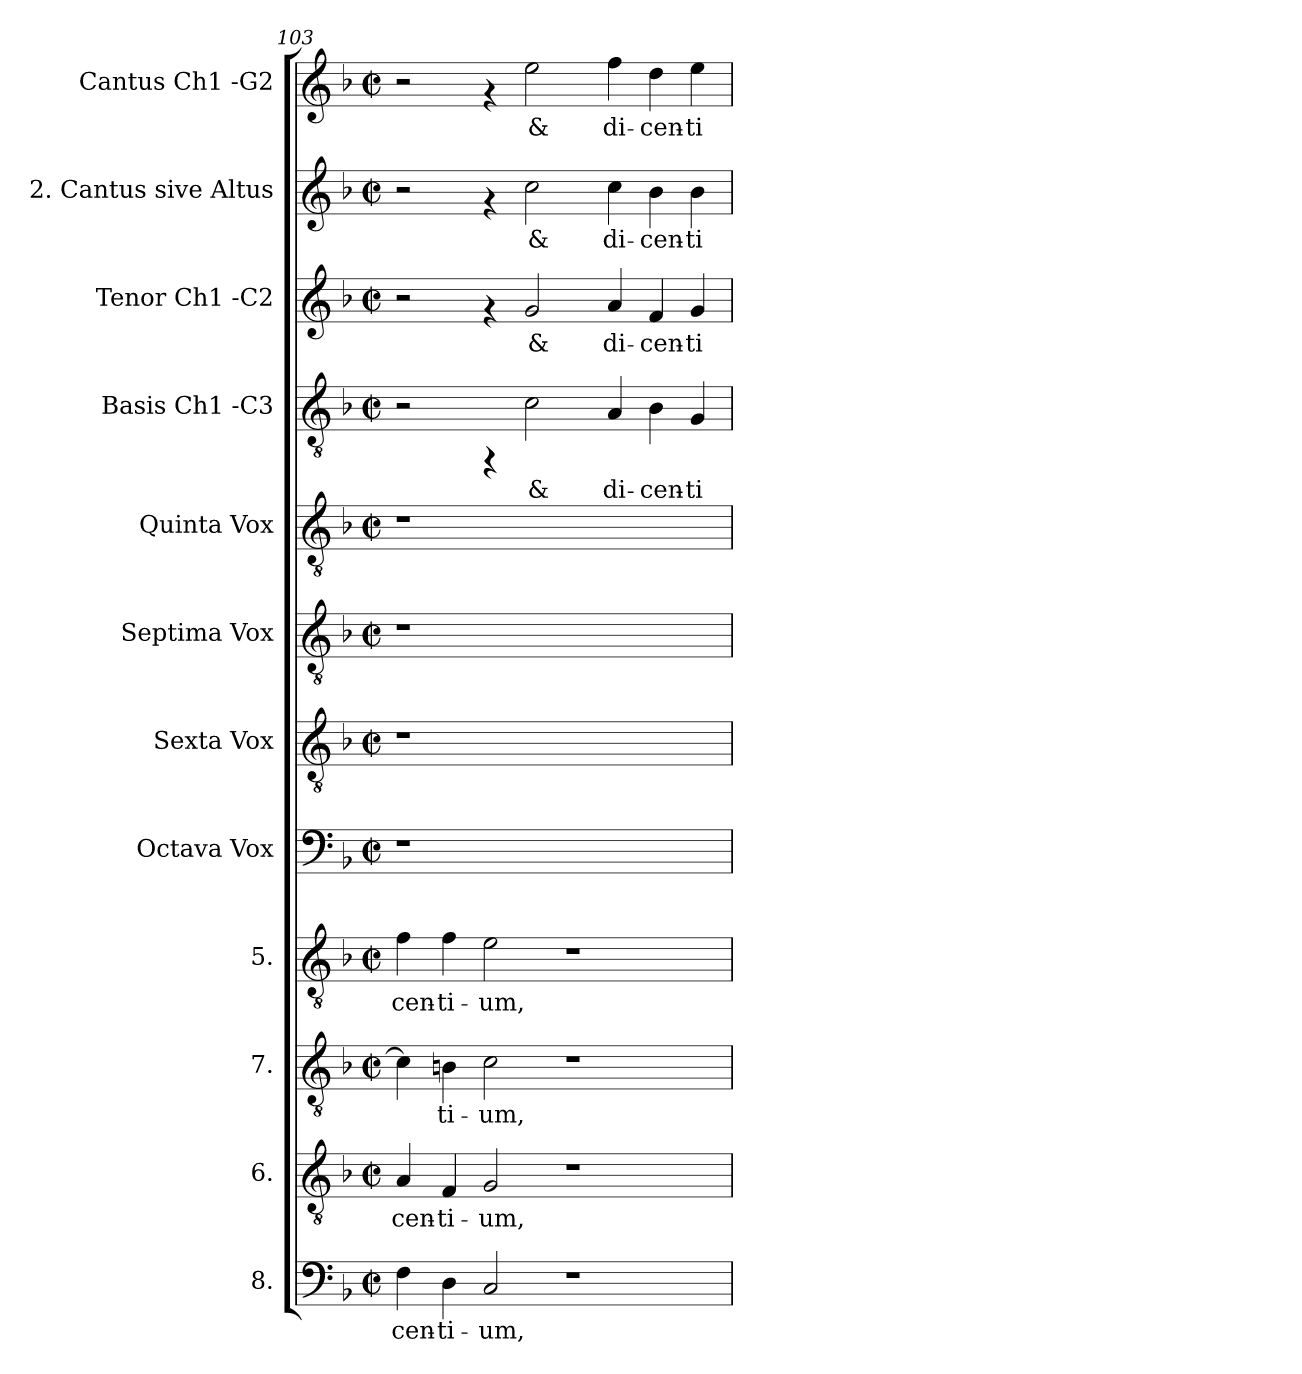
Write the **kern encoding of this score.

**kern	**text	**kern	**text	**kern	**text	**kern	**text	**kern	**kern	**kern	**kern	**kern	**text	**kern	**text	**kern	**text	**kern	**text
*part12	*part12	*part11	*part11	*part10	*part10	*part9	*part9	*part8	*part7	*part6	*part5	*part4	*part4	*part3	*part3	*part2	*part2	*part1	*part1
*staff12	*staff12	*staff11	*staff11	*staff10	*staff10	*staff9	*staff9	*staff8	*staff7	*staff6	*staff5	*staff4	*staff4	*staff3	*staff3	*staff2	*staff2	*staff1	*staff1
*I"8.	*	*I"6.	*	*I"7.	*	*I"5.	*	*I"Octava  Vox	*I"Sexta  Vox	*I"Septima  Vox	*I"Quinta  Vox	*I"Basis  Ch1 -C3	*	*I"Tenor  Ch1 -C2	*	*I"2. Cantus sive  Altus	*	*I"Cantus  Ch1 -G2	*
*	*	*	*	*	*	*	*	*	*	*	*	*I'B	*	*I'T	*	*I'A	*	*I'C	*
*clefF4	*	*clefGv2	*	*clefGv2	*	*clefGv2	*	*clefF4	*clefGv2	*clefGv2	*clefGv2	*clefGv2	*	*clefG2	*	*clefG2	*	*clefG2	*
*k[b-]	*	*k[b-]	*	*k[b-]	*	*k[b-]	*	*k[b-]	*k[b-]	*k[b-]	*k[b-]	*k[b-]	*	*k[b-]	*	*k[b-]	*	*k[b-]	*
*F:	*	*F:	*	*F:	*	*F:	*	*F:	*F:	*F:	*F:	*F:	*	*F:	*	*F:	*	*F:	*
*M2/2	*	*M2/2	*	*M2/2	*	*M2/2	*	*M2/2	*M2/2	*M2/2	*M2/2	*M2/2	*	*M2/2	*	*M2/2	*	*M2/2	*
*met(c|)	*	*met(c|)	*	*met(c|)	*	*met(c|)	*	*met(c|)	*met(c|)	*met(c|)	*met(c|)	*met(c|)	*	*met(c|)	*	*met(c|)	*	*met(c|)	*
=103	=103	=103	=103	=103	=103	=103	=103	=103	=103	=103	=103	=103	=103	=103	=103	=103	=103	=103	=103
!	!LO:LY:b:cj	!	!LO:LY:b:cj	!	!LO:LY:b:cj	!	!LO:LY:b:cj	!	!	!	!	!	!	!	!	!	!	!	!
4F\	-cen-	4A/	-cen-	4c\]	--	4f\	-cen-	1r	1r	1r	1r	2r	.	2r	.	2r	.	2r	.
!	!LO:LY:b:cj	!	!LO:LY:b:cj	!	!LO:LY:b:cj	!	!LO:LY:b:cj	!	!	!	!	!	!	!	!	!	!	!	!
4D\	-ti-	4F/	-ti-	4Bn\	-ti-	4f\	-ti-	.	.	.	.	.	.	.	.	.	.	.	.
!	!LO:LY:b:cj	!	!LO:LY:b:cj	!	!LO:LY:b:cj	!	!LO:LY:b:cj	!	!	!	!	!	!	!	!	!	!	!	!
2C/	-um,	2G/	-um,	2c\	-um,	2e\	-um,	.	.	.	.	4rFF	.	4rf	.	4rf	.	4rf	.
!	!	!	!	!	!	!	!	!	!	!	!	!	!LO:LY:b:cj	!	!LO:LY:b:cj	!	!LO:LY:b:cj	!	!LO:LY:b:cj
.	.	.	.	.	.	.	.	.	.	.	.	2c\	&	2g/	&	2cc\	&	2ee\	&
1r	.	1r	.	1r	.	1r	.	1ryy	1ryy	1ryy	1ryy	.	.	.	.	.	.	.	.
!	!	!	!	!	!	!	!	!	!	!	!	!	!LO:LY:b:cj	!	!LO:LY:b:cj	!	!LO:LY:b:cj	!	!LO:LY:b:cj
.	.	.	.	.	.	.	.	.	.	.	.	4A/	di-	4a/	di-	4cc\	di-	4ff\	di-
!	!	!	!	!	!	!	!	!	!	!	!	!	!LO:LY:b:cj	!	!LO:LY:b:cj	!	!LO:LY:b:cj	!	!LO:LY:b:cj
.	.	.	.	.	.	.	.	.	.	.	.	4B-\	-cen-	4f/	-cen-	4b-\	-cen-	4dd\	-cen-
!	!	!	!	!	!	!	!	!	!	!	!	!	!LO:LY:b:cj	!	!LO:LY:b:cj	!	!LO:LY:b:cj	!	!LO:LY:b:cj
.	.	.	.	.	.	.	.	.	.	.	.	4G/	-ti-	4g/	-ti-	4b-\	-ti-	4ee\	-ti-
=	=	=	=	=	=	=	=	=	=	=	=	=	=	=	=	=	=	=	=
*-	*-	*-	*-	*-	*-	*-	*-	*-	*-	*-	*-	*-	*-	*-	*-	*-	*-	*-	*-
